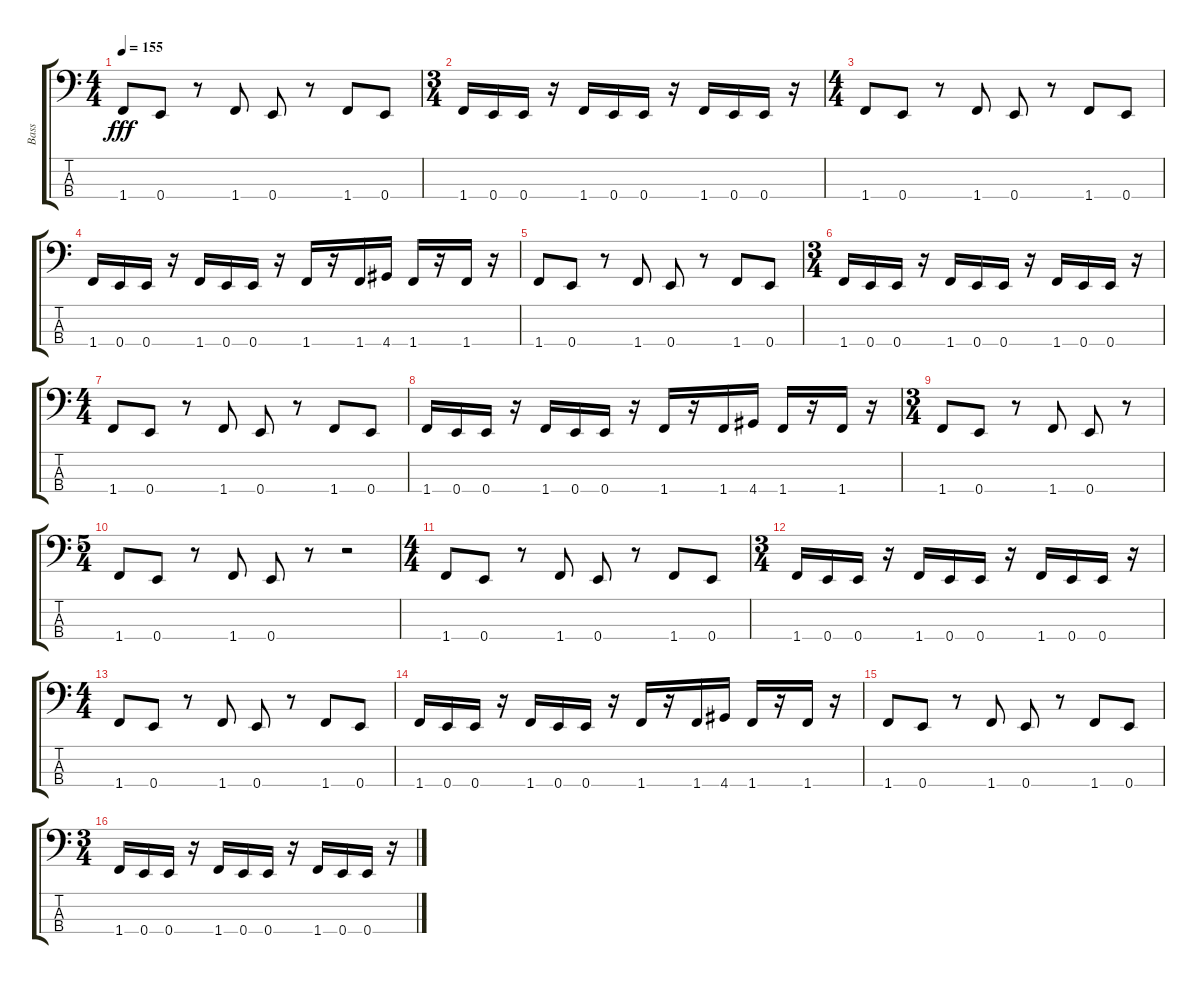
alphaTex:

\track ("Bass" "Bass") {instrument electricbassfinger}
\staff {score tabs}
\tuning (G2 D2 A1 E1) {hide}
\ts (4 4)
\tempo 155
\clef f4
\ks c
1.4.8{dy fff instrument electricbassfinger} 0.4.8 r.8 1.4.8 0.4.8 r.8 1.4.8 0.4.8 |
\ts (3 4)
1.4.16 0.4.16 0.4.16 r.16 1.4.16 0.4.16 0.4.16 r.16 1.4.16 0.4.16 0.4.16 r.16 |
\ts (4 4)
1.4.8 0.4.8 r.8 1.4.8 0.4.8 r.8 1.4.8 0.4.8 |
1.4.16 0.4.16 0.4.16 r.16 1.4.16 0.4.16 0.4.16 r.16 1.4.16 r.16 1.4.16 4.4.16 1.4.16 r.16 1.4.16 r.16 |
1.4.8 0.4.8 r.8 1.4.8 0.4.8 r.8 1.4.8 0.4.8 |
\ts (3 4)
1.4.16 0.4.16 0.4.16 r.16 1.4.16 0.4.16 0.4.16 r.16 1.4.16 0.4.16 0.4.16 r.16 |
\ts (4 4)
1.4.8 0.4.8 r.8 1.4.8 0.4.8 r.8 1.4.8 0.4.8 |
1.4.16 0.4.16 0.4.16 r.16 1.4.16 0.4.16 0.4.16 r.16 1.4.16 r.16 1.4.16 4.4.16 1.4.16 r.16 1.4.16 r.16 |
\ts (3 4)
1.4.8 0.4.8 r.8 1.4.8 0.4.8 r.8 |
\ts (5 4)
1.4.8 0.4.8 r.8 1.4.8 0.4.8 r.8 r.2 |
\ts (4 4)
1.4.8 0.4.8 r.8 1.4.8 0.4.8 r.8 1.4.8 0.4.8 |
\ts (3 4)
1.4.16 0.4.16 0.4.16 r.16 1.4.16 0.4.16 0.4.16 r.16 1.4.16 0.4.16 0.4.16 r.16 |
\ts (4 4)
1.4.8 0.4.8 r.8 1.4.8 0.4.8 r.8 1.4.8 0.4.8 |
1.4.16 0.4.16 0.4.16 r.16 1.4.16 0.4.16 0.4.16 r.16 1.4.16 r.16 1.4.16 4.4.16 1.4.16 r.16 1.4.16 r.16 |
1.4.8 0.4.8 r.8 1.4.8 0.4.8 r.8 1.4.8 0.4.8 |
\ts (3 4)
1.4.16 0.4.16 0.4.16 r.16 1.4.16 0.4.16 0.4.16 r.16 1.4.16 0.4.16 0.4.16 r.16
